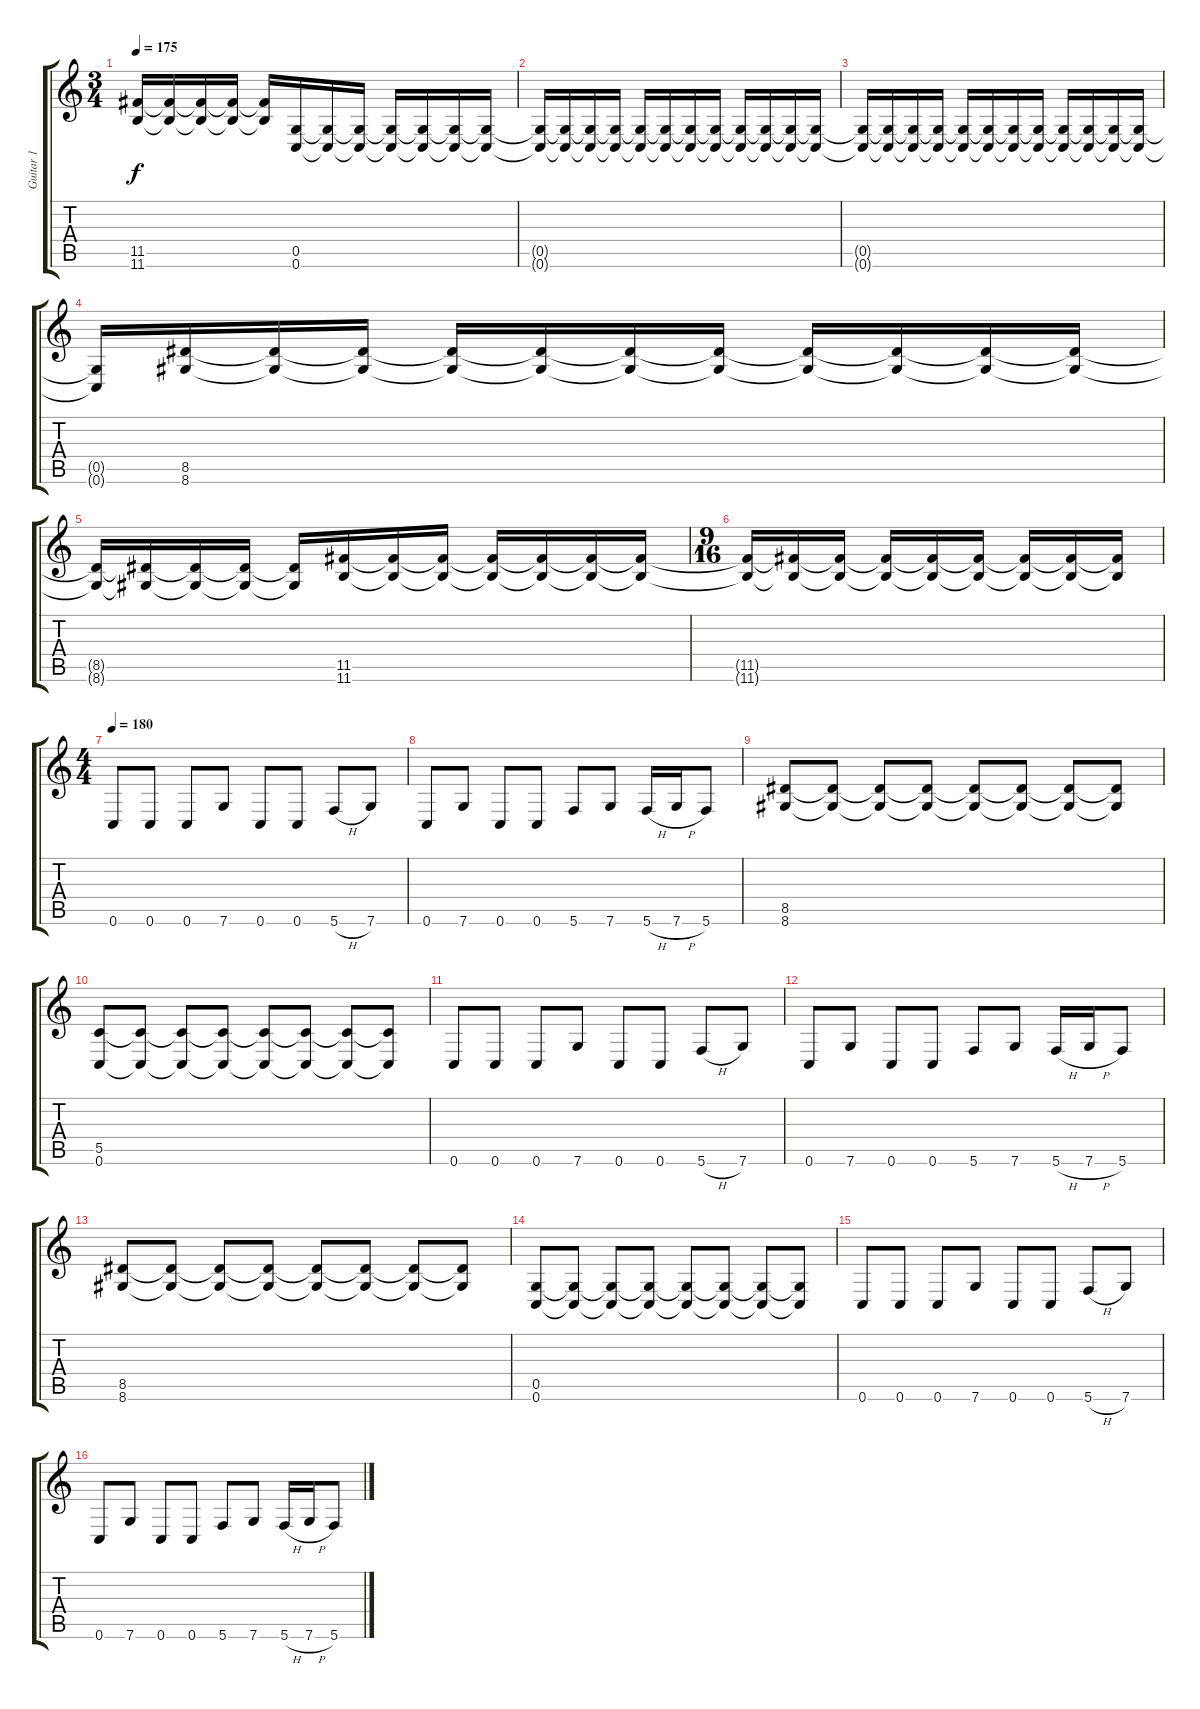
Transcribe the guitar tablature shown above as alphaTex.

\track ("Guitar 1" "Guitar 1") {instrument distortionguitar}
\staff {score tabs}
\tuning (D4 A3 F3 C3 G2 C2) {hide}
\ts (3 4)
\tempo 175
\clef g2
\ks c
(11.5{t} 11.6{t}).16{dy f} (11.5{t} 11.6{t}).16 (11.5{t} 11.6{t}).16 (11.5{t} 11.6{t}).16 (11.5{t} 11.6{t}).16 (0.5 0.6).16 (0.5{t} 0.6{t}).16 (0.5{t} 0.6{t}).16 (0.5{t} 0.6{t}).16 (0.5{t} 0.6{t}).16 (0.5{t} 0.6{t}).16 (0.5{t} 0.6{t}).16 |
(0.5{t} 0.6{t}).16 (0.5{t} 0.6{t}).16 (0.5{t} 0.6{t}).16 (0.5{t} 0.6{t}).16 (0.5{t} 0.6{t}).16 (0.5{t} 0.6{t}).16 (0.5{t} 0.6{t}).16 (0.5{t} 0.6{t}).16 (0.5{t} 0.6{t}).16 (0.5{t} 0.6{t}).16 (0.5{t} 0.6{t}).16 (0.5{t} 0.6{t}).16 |
(0.5{t} 0.6{t}).16 (0.5{t} 0.6{t}).16 (0.5{t} 0.6{t}).16 (0.5{t} 0.6{t}).16 (0.5{t} 0.6{t}).16 (0.5{t} 0.6{t}).16 (0.5{t} 0.6{t}).16 (0.5{t} 0.6{t}).16 (0.5{t} 0.6{t}).16 (0.5{t} 0.6{t}).16 (0.5{t} 0.6{t}).16 (0.5{t} 0.6{t}).16 |
(0.5{t} 0.6{t}).16 (8.5 8.6).16 (8.5{t} 8.6{t}).16 (8.5{t} 8.6{t}).16 (8.5{t} 8.6{t}).16 (8.5{t} 8.6{t}).16 (8.5{t} 8.6{t}).16 (8.5{t} 8.6{t}).16 (8.5{t} 8.6{t}).16 (8.5{t} 8.6{t}).16 (8.5{t} 8.6{t}).16 (8.5{t} 8.6{t}).16 |
(8.5{t} 8.6{t}).16 (8.5{t} 8.6{t}).16 (8.5{t} 8.6{t}).16 (8.5{t} 8.6{t}).16 (8.5{t} 8.6{t}).16 (11.5 11.6).16 (11.5{t} 11.6{t}).16 (11.5{t} 11.6{t}).16 (11.5{t} 11.6{t}).16 (11.5{t} 11.6{t}).16 (11.5{t} 11.6{t}).16 (11.5{t} 11.6{t}).16 |
\ts (9 16)
(11.5{t} 11.6{t}).16 (11.5{t} 11.6{t}).16 (11.5{t} 11.6{t}).16 (11.5{t} 11.6{t}).16 (11.5{t} 11.6{t}).16 (11.5{t} 11.6{t}).16 (11.5{t} 11.6{t}).16 (11.5{t} 11.6{t}).16 (11.5{t} 11.6{t}).16 |
\ts (4 4)
\tempo 180
0.6.8 0.6.8 0.6.8 7.6.8 0.6.8 0.6.8 5.6{h}.8 7.6.8 |
0.6.8 7.6.8 0.6.8 0.6.8 5.6.8 7.6.8 5.6{h}.16 7.6{h}.16 5.6.8 |
(8.5 8.6).8 (8.5{t} 8.6{t}).8 (8.5{t} 8.6{t}).8 (8.5{t} 8.6{t}).8 (8.5{t} 8.6{t}).8 (8.5{t} 8.6{t}).8 (8.5{t} 8.6{t}).8 (8.5{t} 8.6{t}).8 |
(5.5 0.6).8 (5.5{t} 0.6{t}).8 (5.5{t} 0.6{t}).8 (5.5{t} 0.6{t}).8 (5.5{t} 0.6{t}).8 (5.5{t} 0.6{t}).8 (5.5{t} 0.6{t}).8 (5.5{t} 0.6{t}).8 |
0.6.8 0.6.8 0.6.8 7.6.8 0.6.8 0.6.8 5.6{h}.8 7.6.8 |
0.6.8 7.6.8 0.6.8 0.6.8 5.6.8 7.6.8 5.6{h}.16 7.6{h}.16 5.6.8 |
(8.5 8.6).8 (8.5{t} 8.6{t}).8 (8.5{t} 8.6{t}).8 (8.5{t} 8.6{t}).8 (8.5{t} 8.6{t}).8 (8.5{t} 8.6{t}).8 (8.5{t} 8.6{t}).8 (8.5{t} 8.6{t}).8 |
(0.5 0.6).8 (0.5{t} 0.6{t}).8 (0.5{t} 0.6{t}).8 (0.5{t} 0.6{t}).8 (0.5{t} 0.6{t}).8 (0.5{t} 0.6{t}).8 (0.5{t} 0.6{t}).8 (0.5{t} 0.6{t}).8 |
0.6.8 0.6.8 0.6.8 7.6.8 0.6.8 0.6.8 5.6{h}.8 7.6.8 |
0.6.8 7.6.8 0.6.8 0.6.8 5.6.8 7.6.8 5.6{h}.16 7.6{h}.16 5.6.8
